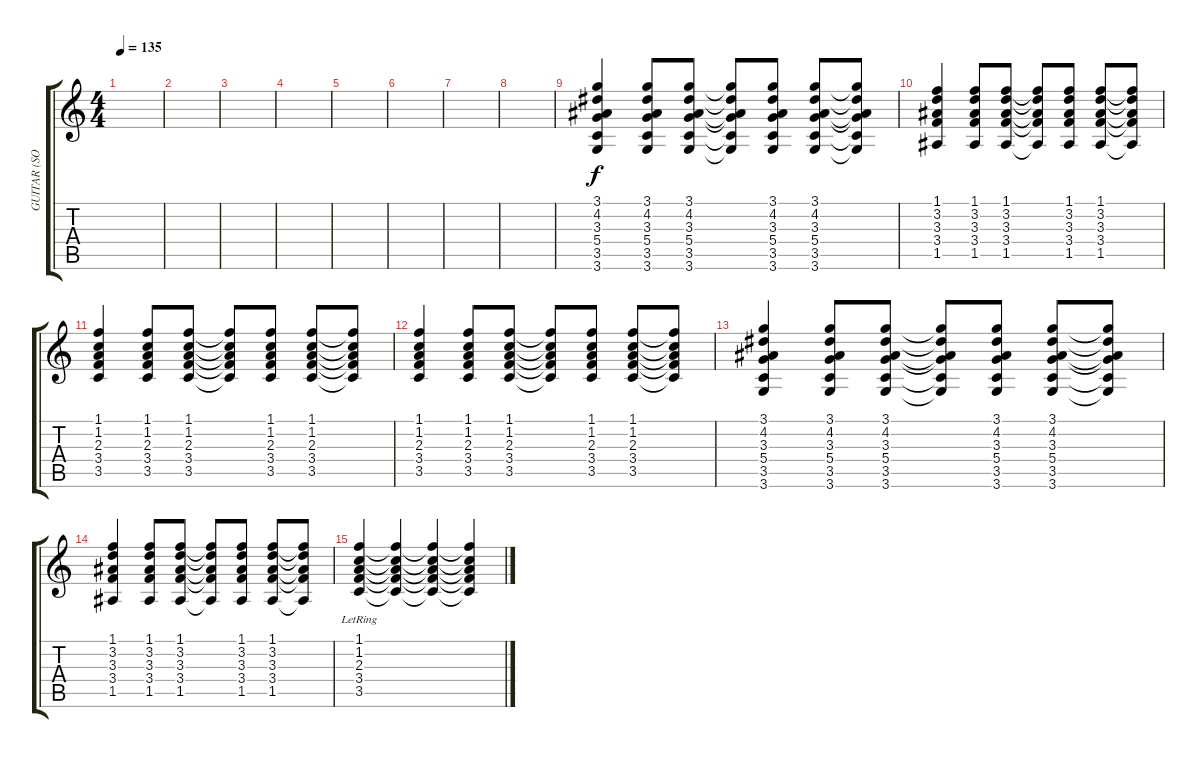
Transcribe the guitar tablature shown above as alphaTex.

\track ("GUITAR (SOLO)" "GUITAR (SO") {instrument overdrivenguitar}
\staff {score tabs}
\tuning (E4 B3 G3 D3 A2 E2) {hide}
\ts (4 4)
\tempo 135
\clef g2
\ks c
|
|
|
|
|
|
|
|
(3.1 4.2 3.3 5.4 3.5 3.6).4 (3.1 4.2 3.3 5.4 3.5 3.6).8 (3.1 4.2 3.3 5.4 3.5 3.6).8 (3.1{t} 4.2{t} 3.3{t} 5.4{t} 3.5{t} 3.6{t}).8 (3.1 4.2 3.3 5.4 3.5 3.6).8 (3.1 4.2 3.3 5.4 3.5 3.6).8 (3.1{t} 4.2{t} 3.3{t} 5.4{t} 3.5{t} 3.6{t}).8 |
(1.1 3.2 3.3 3.4 1.5).4 (1.1 3.2 3.3 3.4 1.5).8 (1.1 3.2 3.3 3.4 1.5).8 (1.1{t} 3.2{t} 3.3{t} 3.4{t} 1.5{t}).8 (1.1 3.2 3.3 3.4 1.5).8 (1.1 3.2 3.3 3.4 1.5).8 (1.1{t} 3.2{t} 3.3{t} 3.4{t} 1.5{t}).8 |
(1.1 1.2 2.3 3.4 3.5).4 (1.1 1.2 2.3 3.4 3.5).8 (1.1 1.2 2.3 3.4 3.5).8 (1.1{t} 1.2{t} 2.3{t} 3.4{t} 3.5{t}).8 (1.1 1.2 2.3 3.4 3.5).8 (1.1 1.2 2.3 3.4 3.5).8 (1.1{t} 1.2{t} 2.3{t} 3.4{t} 3.5{t}).8 |
(1.1 1.2 2.3 3.4 3.5).4 (1.1 1.2 2.3 3.4 3.5).8 (1.1 1.2 2.3 3.4 3.5).8 (1.1{t} 1.2{t} 2.3{t} 3.4{t} 3.5{t}).8 (1.1 1.2 2.3 3.4 3.5).8 (1.1 1.2 2.3 3.4 3.5).8 (1.1{t} 1.2{t} 2.3{t} 3.4{t} 3.5{t}).8 |
(3.1 4.2 3.3 5.4 3.5 3.6).4 (3.1 4.2 3.3 5.4 3.5 3.6).8 (3.1 4.2 3.3 5.4 3.5 3.6).8 (3.1{t} 4.2{t} 3.3{t} 5.4{t} 3.5{t} 3.6{t}).8 (3.1 4.2 3.3 5.4 3.5 3.6).8 (3.1 4.2 3.3 5.4 3.5 3.6).8 (3.1{t} 4.2{t} 3.3{t} 5.4{t} 3.5{t} 3.6{t}).8 |
(1.1 3.2 3.3 3.4 1.5).4 (1.1 3.2 3.3 3.4 1.5).8 (1.1 3.2 3.3 3.4 1.5).8 (1.1{t} 3.2{t} 3.3{t} 3.4{t} 1.5{t}).8 (1.1 3.2 3.3 3.4 1.5).8 (1.1 3.2 3.3 3.4 1.5).8 (1.1{t} 3.2{t} 3.3{t} 3.4{t} 1.5{t}).8 |
(1.1{lr} 1.2{lr} 2.3{lr} 3.4{lr} 3.5{lr}).4 (1.1{t} 1.2{t} 2.3{t} 3.4{t} 3.5{t}).4 (1.1{t} 1.2{t} 2.3{t} 3.4{t} 3.5{t}).4 (1.1{t} 1.2{t} 2.3{t} 3.4{t} 3.5{t}).4
